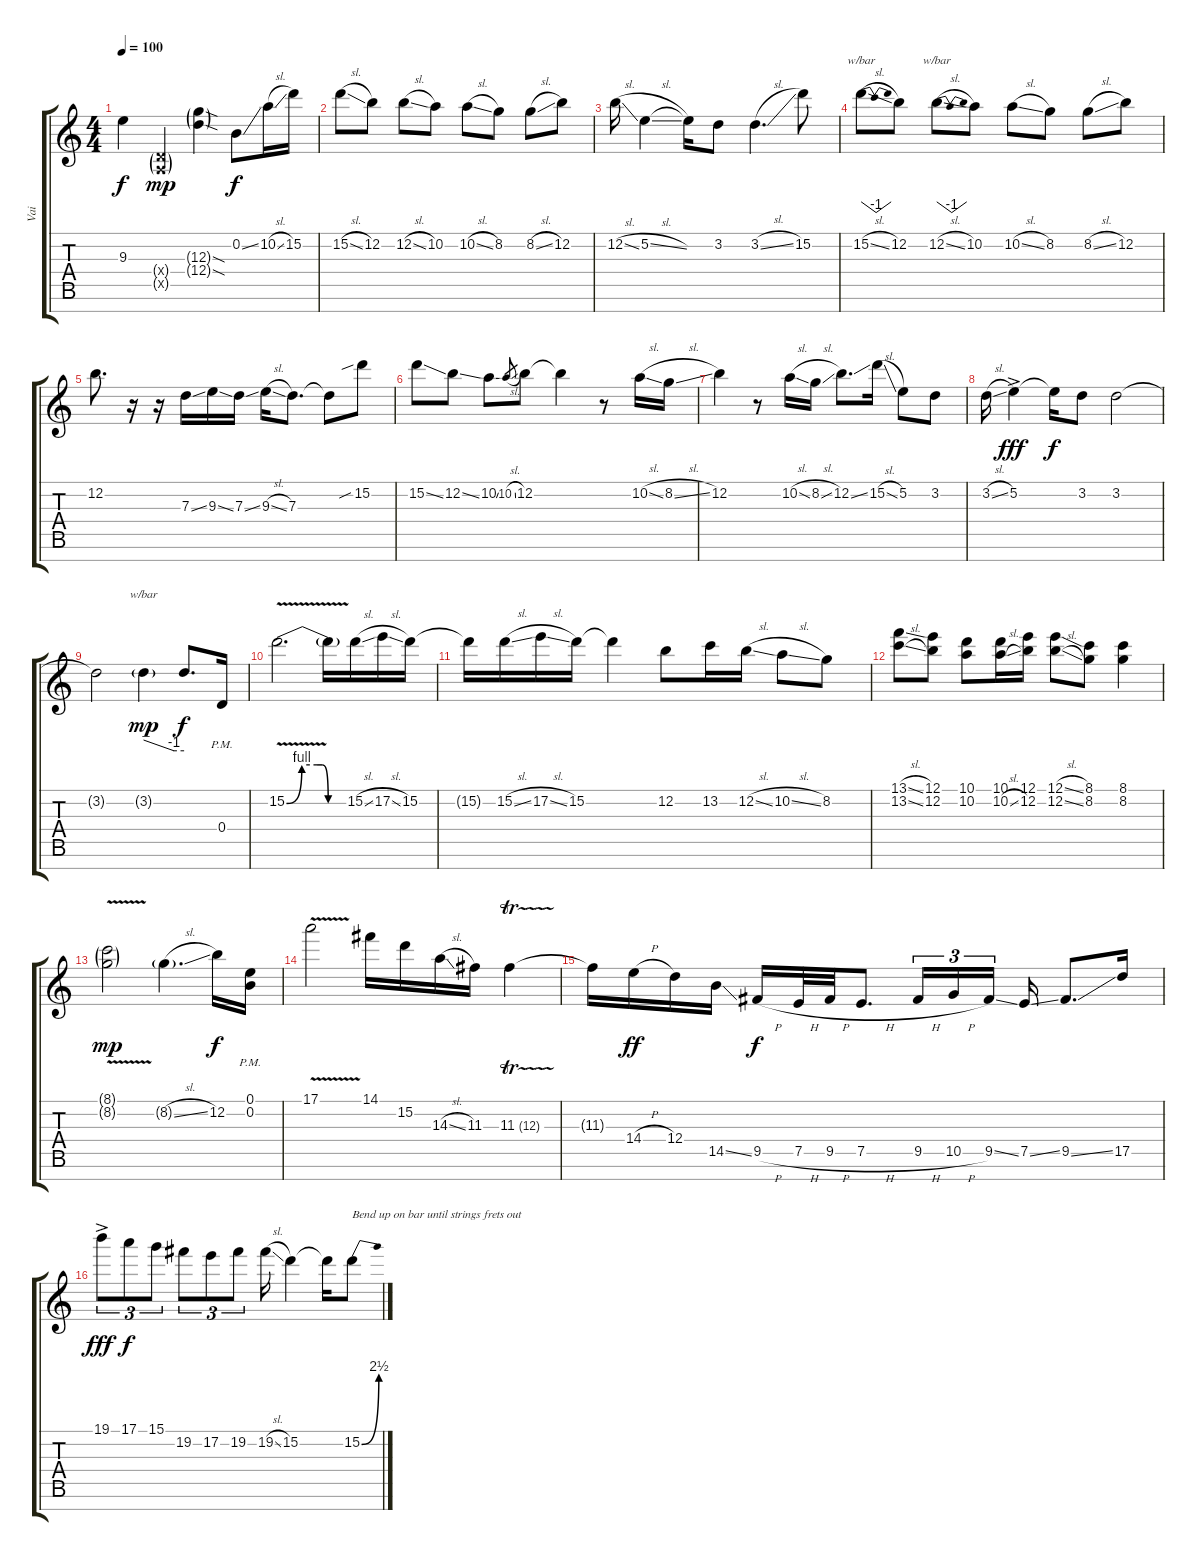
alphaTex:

\track ("Vai" "Vai") {instrument overdrivenguitar}
\staff {score tabs}
\tuning (E4 B3 G3 D3 A2 E2 B1) {hide}
\ts (4 4)
\tempo 100
\clef g2
\ks c
9.3{t}.4{dy f} (0.4{g x} 0.5{g x}).4{dy mp} (12.3{sod g} 12.4{sod g}).4 0.2{ss}.8{dy f} 10.2{sl}.16 15.2.16 |
15.2{sl}.8 12.2.8 12.2{sl}.8 10.2.8 10.2{sl}.8 8.2.8 8.2{sl}.8 12.2.8 |
12.2{sl}.16 5.2{sl}.4 5.2{t}.16 3.2.8 3.2{sl}.4{d} 15.2.8 |
15.2{sl}.8{tbe (dip default 0 0 30 -4 60 0)} 12.2.8 12.2{sl}.8{tbe (dip default 0 0 30 -4 60 0)} 10.2.8 10.2{sl}.8 8.2.8 8.2{sl}.8 12.2.8 |
12.2.8{d} r.16 r.16 7.3{ss}.16 9.3{ss}.16 7.3{ss}.16 9.3{sl}.16 7.3.8{d} 7.3{t}.8 15.2{sib}.8 |
15.2{ss}.8 12.2{ss}.8 10.2{ss}.8 10.2{sl}.8{gr} 12.2.8 12.2{t}.4 r.8 10.2{sl}.16 8.2{sl}.16 |
12.2.4 r.8 10.2{sl}.16 8.2{sl}.16 12.2{ss}.8{d} 15.2{sl}.16 5.2.8 3.2.8 |
3.2{sl}.16 5.2{ac}.4{dy fff} 5.2{t}.16{dy f} 3.2.8 3.2.2 |
3.2{t}.2 3.2{g}.4{tbe (custom default 0 0 45 -4 60 -4) dy mp} 3.2{t}.8{d dy f} 0.4{pm}.16 |
15.2{be (custom 0 0 15 4 30 4 35 4 41 0 45 0 52 0 60 0) v}.2{d} 15.2{t}.16 15.2{sl}.16 17.2{sl}.16 15.2.16 |
15.2{t}.16 15.2{sl}.16 17.2{sl}.16 15.2.16 15.2{t}.4 12.2.8 13.2.16 12.2{sl}.16 10.2{sl}.8 8.2.8 |
(13.1{sl} 13.2{sl}).8 (12.1 12.2).8 (10.1 10.2).8 (10.1 10.2{sl}).16 (12.1 12.2).16 (12.1{sl} 12.2{sl}).8 (8.1 8.2).8 (8.1 8.2).4 |
(8.1{v g} 8.2{g}).2{dy mp} 8.2{sl g}.4{d} 12.2.16{dy f} (0.1 0.2{pm}).16 |
17.1{v}.2 14.1.16 15.2.16 14.3{sl}.16 11.3.16 11.3{tr (12 32)}.4 |
11.3{t}.16 14.4{h}.16{dy ff} 12.4.16 14.5{ss}.16 9.5{h}.16{dy f} 7.5{h}.32 9.5{h}.32 7.5{h}.8{d} 9.5{h}.16{tu (3 2)} 10.5{h}.16{tu (3 2)} 9.5{ss}.16{tu (3 2) beam splitsecondary} 7.5{ss}.16 9.5{ss}.8{d} 17.5.16 |
19.1{ac}.8{tu (3 2) dy fff} 17.1.8{tu (3 2) dy f} 15.1.8{tu (3 2)} 19.2.8{tu (3 2)} 17.2.8{tu (3 2)} 19.2.8{tu (3 2)} 19.2{sl}.16 15.2.4 15.2{t}.16 15.2{be (bend 0 0 60 10)}.8{txt "Bend up on bar until strings frets out"}
